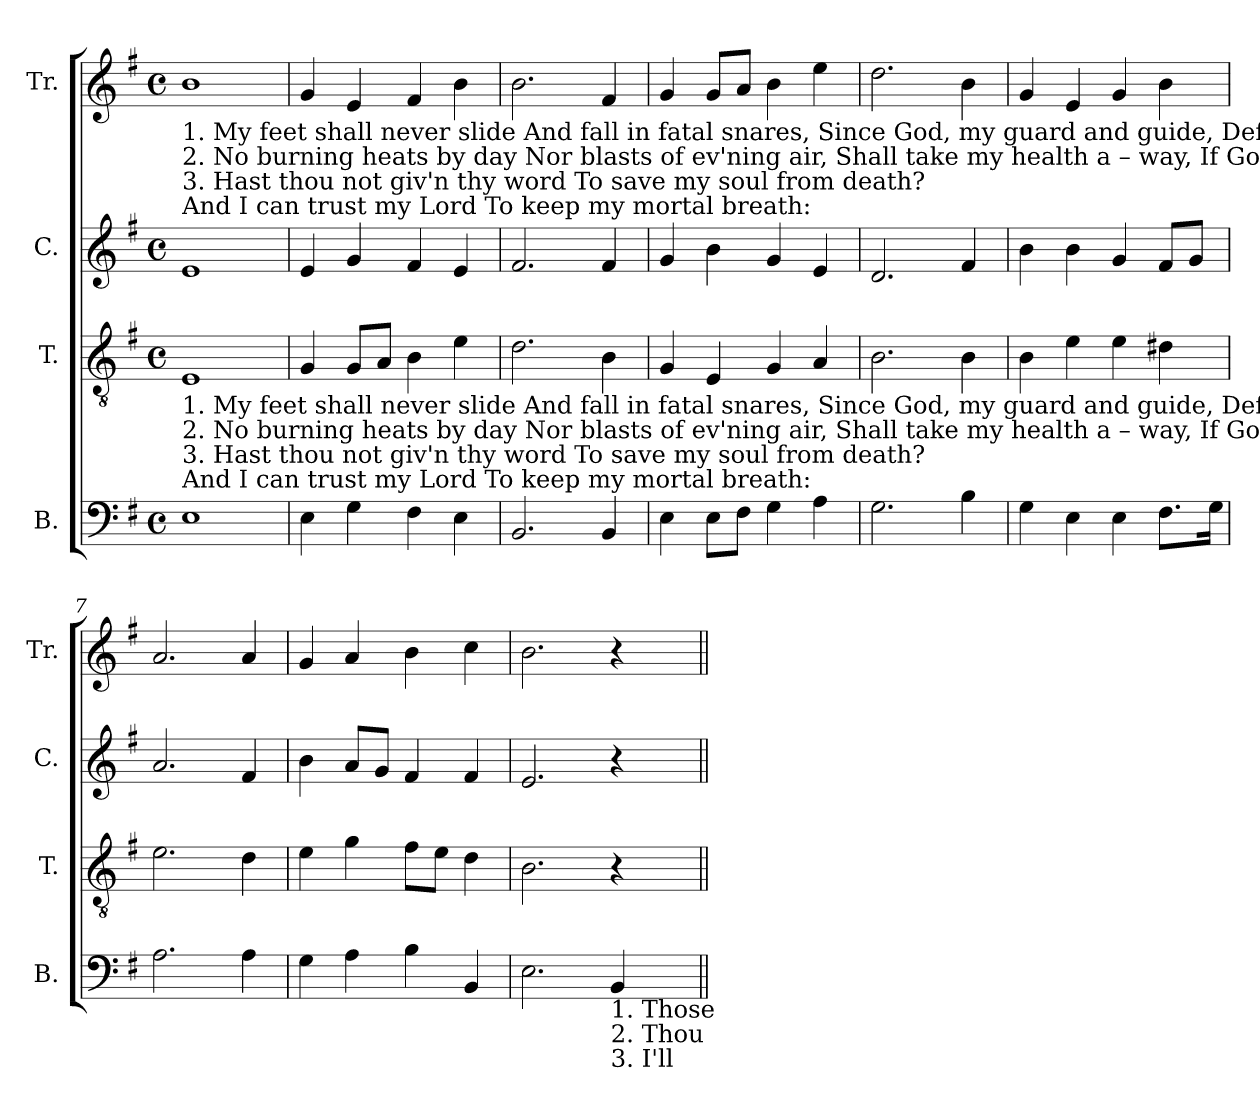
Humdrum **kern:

**kern	**kern	**kern	**kern
*part4	*part3	*part2	*part1
*staff4	*staff3	*staff2	*staff1
*I"B.	*I"T.	*I"C.	*I"Tr.
*I'B.	*I'T.	*I'C.	*I'Tr.
*clefF4	*clefGv2	*clefG2	*clefG2
*k[f#]	*k[f#]	*k[f#]	*k[f#]
*M4/4	*M4/4	*M4/4	*M4/4
*met(c)	*met(c)	*met(c)	*met(c)
*MM150	*MM150	*MM150	*MM150
=1	=1	=1	=1
!	!	!	!LO:TX:b:t=1.  My   feet  shall  never  slide  And fall in fatal snares,  Since God, my guard and guide,  Defends me from my fears&colon;
!	!	!	!LO:TX:b:t=2.  No  burning   heats by day  Nor blasts of ev'ning air, Shall  take  my  health  a  – way,   If  God  be with  me  there&colon;
!	!	!	!LO:TX:b:t=3. Hast thou not giv'n thy word To save my soul from death?
!	!	!	!LO:TX:b:t=And I  can trust  my  Lord   To  keep my mortal  breath&colon;
!	!LO:TX:b:t=1.  My   feet  shall  never  slide  And fall in fatal snares,  Since God, my guard and guide,  Defends me from my fears&colon;	!	!
!	!LO:TX:b:t=2.  No  burning   heats by day  Nor blasts of ev'ning air, Shall  take  my  health  a  – way,   If  God  be with  me  there&colon;	!	!
!	!LO:TX:b:t=3. Hast thou not giv'n thy word To save my soul from death?	!	!
!	!LO:TX:b:t=And I  can trust  my  Lord   To  keep my mortal  breath&colon;	!	!
1E!	1E!	1e!	1b!
=2	=2	=2	=2
4E!\	4G!/	4e!/	4g!/
4G!\	8G!/L	4g!/	4e!/
.	8A!/J	.	.
4F#!\	4B!\	4f#!/	4f#!/
4E!\	4e!\	4e!/	4b!\
=3	=3	=3	=3
2.BB!/	2.d!\	2.f#!/	2.b!\
4BB!/	4B!\	4f#!/	4f#!/
=4	=4	=4	=4
4E!\	4G!/	4g!/	4g!/
8E!\L	4E!/	4b!\	8g!/L
8F#!\J	.	.	8a!/J
4G!\	4G!/	4g!/	4b!\
4A!\	4A!/	4e!/	4ee!\
=5	=5	=5	=5
2.G!\	2.B!\	2.d!/	2.dd!\
4B!\	4B!\	4f#!/	4b!\
=6	=6	=6	=6
4G!\	4B!\	4b!\	4g!/
4E!\	4e!\	4b!\	4e!/
4E!\	4e!\	4g!/	4g!/
8.F#!\L	4d#X!\	8f#!/L	4b!\
.	.	8g!/J	.
16G!\Jk	.	.	.
=7	=7	=7	=7
2.A!\	2.e!\	2.a!/	2.a!/
4A!\	4d!\	4f#!/	4a!/
=8	=8	=8	=8
4G!\	4e!\	4b!\	4g!/
4A!\	4g!\	8a!/L	4a!/
.	.	8g!/J	.
4B!\	8f#!\L	4f#!/	4b!\
.	8e!\J	.	.
4BB!/	4d!\	4f#!/	4cc!\
=9	=9	=9	=9
2.E!\	2.B!\	2.e!/	2.b!\
!LO:TX:b:t=1. Those	!	!	!
!LO:TX:b:t=2. Thou	!	!	!
!LO:TX:b:t=3. I'll	!	!	!
4BB!/	4r	4r	4r
=||	=||	=||	=||
*-	*-	*-	*-
